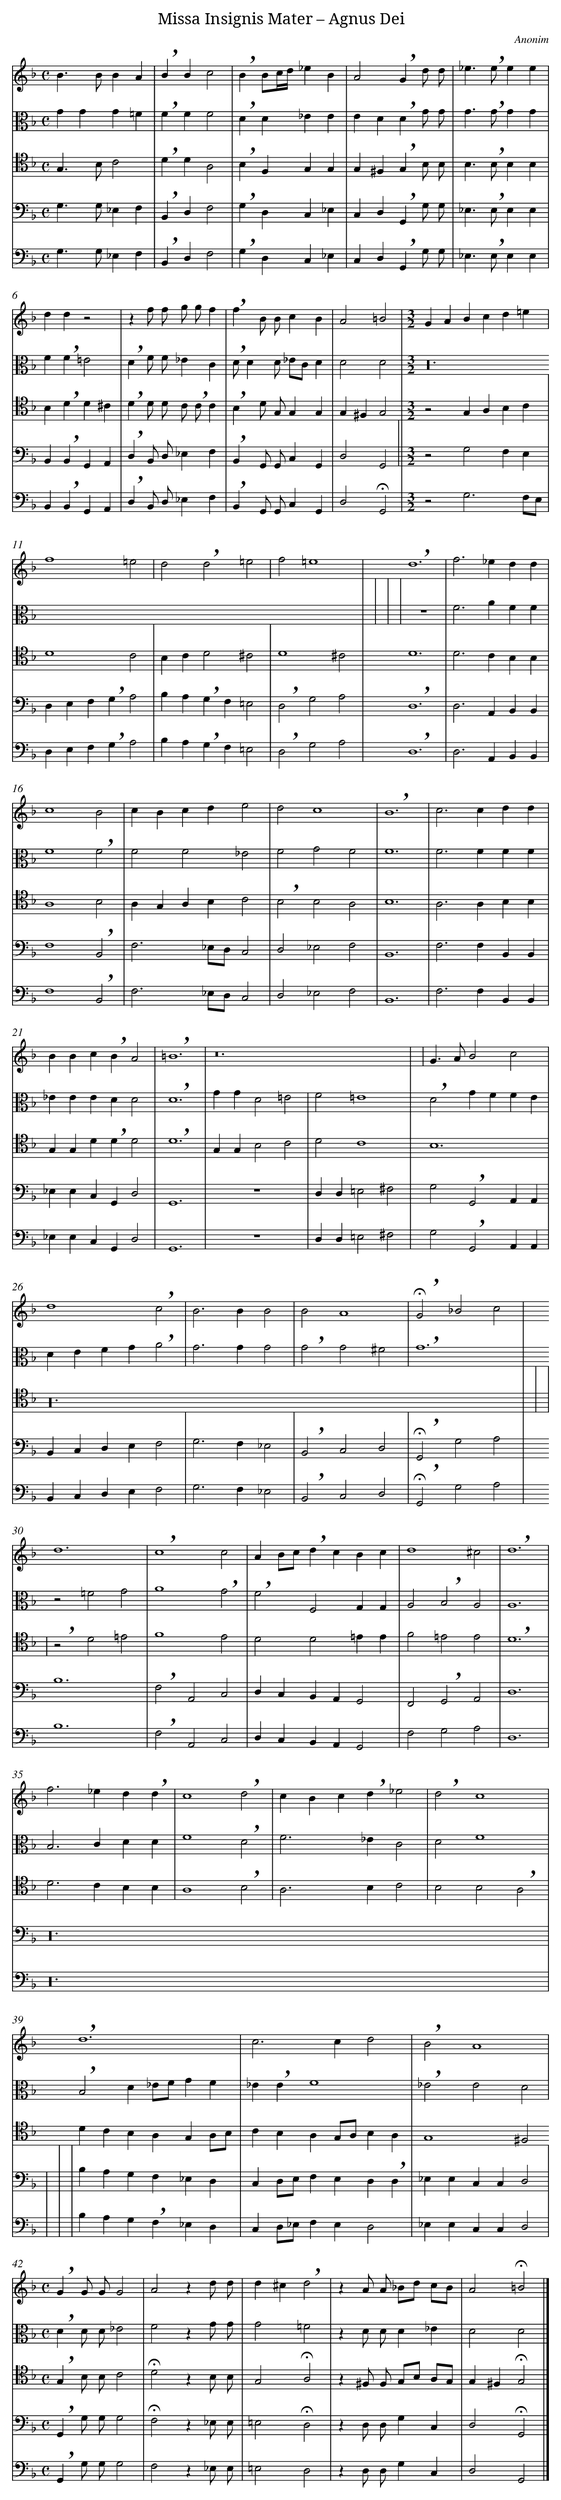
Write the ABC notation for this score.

X:1
T: Missa Insignis Mater – Agnus Dei
C: Anonim
L: 1/4
M: C
V: 1
V: 2 clef=alto
V: 3 clef=tenor
V: 4 clef=bass
V: 5 clef=bass
K: F
[V:1] B>BBA |
[V:2] GGG=F |
[V:3] G,>B,C2 |
[V:4] G,>G,_E,F, |
[V:5] G,>G,_E,F, |
[V:1] !breath!BBc2 |
[V:2] !breath!FFF2 |
[V:3] !breath!DDA,2 |
[V:4] !breath!B,,D,F,2 |
[V:5] !breath!B,,D,F,2 |
[V:1] !breath!BB/c//d// [|]
[V:2] !breath!DD [|]
[V:3] !breath!B,F, [|]
[V:4] !breath!G,D, [|]
[V:5] !breath!G,D, [|]
[V:1] _eB [I:setbarnb 4]|
[V:2] _EE |
[V:3] G,G, |
[V:4] C,_E, |
[V:5] C,_E, |
[V:1] A2!breath!Gd/ d/ |
[V:2] ED!breath!DG/ G/ |
[V:3] G,^F,!breath!G,B,/ B,/ |
[V:4] C,D,!breath!G,,G,/ G,/ |
[V:5] C,D,!breath!G,,G,/ G,/ |
[V:1] _e>!breath!eee |
[V:2] G>!breath!GGG |
[V:3] B,>!breath!B,B,B, |
[V:4] _E,>!breath!E,E,E, |
[V:5] _E,>!breath!E,E,E, |
[V:1] ddz2 |
[V:2] F!breath!F=E2 |
[V:3] B,!breath!DD^C |
[V:4] B,,!breath!B,,G,,A,, |
[V:5] B,,!breath!B,,G,,A,, |
[V:1] zf/ f/ [|]
[V:2] !breath!DF/ F/ [|]
[V:3] !breath!DD/ D/ [|]
[V:4] !breath!D,B,,/ D,/ [|]
[V:5] !breath!D,B,,/ D,/ [|]
[V:1] g/ g/f [I:setbarnb 8]|
[V:2] _EC |
[V:3] C/ !breath!C/C |
[V:4] _E,F, |
[V:5] _E,F, |
[V:1] !breath!fB/ B/cB |
[V:2] !breath!D/DD/ _E/C/D |
[V:3] !breath!B,D/ G,/G,G, |
[V:4] !breath!B,,G,,/ G,,/C,G,, |
[V:5] !breath!B,,G,,/ G,,/C,G,, |
[V:1] A2=B2 |
[V:2] D2D2 |
[V:3] G,^F,G,2 |
[V:4] D,2G,,2 ||
[V:5] D,2!fermata!G,,2 |
[V:1] [M:3/2]GABcd=e |
[V:2] [M:3/2]z24 |
[V:3] [M:3/2]z2G,A,B,C |
[V:4] [M:3/2]z2G,2F,E, |
[V:5] [M:3/2]z2G,3F,/E,/ |
[V:1] f4=e2 |
[V:2]  |
[V:3] D4C2 |
[V:4] D,E,F,!breath!G,A,2 |
[V:5] D,E,F,!breath!G,A,2 |
[V:1] d2!breath!d2=e2 |
[V:2]  |
[V:3] B,CD2^C2 |
[V:4] B,A,!breath!G,F,=E,2 |
[V:5] B,A,!breath!G,F,=E,2 |
[V:1] f2=e4 |
[V:2]  |
[V:3] D4^C2 |
[V:4] !breath!D,2G,2A,2 |
[V:5] !breath!D,2G,2A,2 |
[V:1] !breath!d6 |
[V:2] z6 |
[V:3] D6 |
[V:4] !breath!D,6 |
[V:5] !breath!D,6 |
[V:1] f2>_e2dd |
[V:2] F2>A2FF |
[V:3] D2>C2B,B, |
[V:4] D,2>A,,2B,,B,, |
[V:5] D,2>A,,2B,,B,, |
[V:1] c4B2 |
[V:2] F4!breath!F2 |
[V:3] A,4B,2 |
[V:4] F,4!breath!B,,2 |
[V:5] F,4!breath!B,,2 |
[V:1] cBcde2 |
[V:2] F2F2_E2 |
[V:3] A,G,A,B,C2 |
[V:4] F,3_E,/D,/C,2 |
[V:5] F,3_E,/D,/C,2 |
[V:1] d2c4 |
[V:2] F2G2F2 |
[V:3] !breath!B,2B,2A,2 |
[V:4] D,2_E,2F,2 |
[V:5] D,2_E,2F,2 |
[V:1] !breath!B6 |
[V:2] F6 |
[V:3] B,6 |
[V:4] B,,6 |
[V:5] B,,6 |
[V:1] c2>c2dd |
[V:2] F2>F2FF |
[V:3] A,2>A,2B,B, |
[V:4] F,2>F,2B,,B,, |
[V:5] F,2>F,2B,,B,, |
[V:1] BBc!breath!BA2 |
[V:2] _EEEDD2 |
[V:3] G,G,D!breath!DD2 |
[V:4] _E,E,C,G,,D,2 |
[V:5] _E,E,C,G,,D,2 |
[V:1] !breath!=B6 |
[V:2] !breath!D6 |
[V:3] !breath!D6 |
[V:4] G,,6 |
[V:5] G,,6 |
[V:1] z12 |
[V:2] GGD2=E2 |
[V:3] G,G,B,2C2 |
[V:4] z6 |
[V:5] z6 |
[V:1]  |
[V:2] F2=E4 |
[V:3] D2C4 |
[V:4] D,D,=E,2^F,2 |
[V:5] D,D,=E,2^F,2 |
[V:1] G>AB2c2 |
[V:2] !breath!D2GFFE |
[V:3] B,6 |
[V:4] G,2!breath!G,,2A,,A,, |
[V:5] G,2!breath!G,,2A,,A,, |
[V:1] d4!breath!c2 |
[V:2] DEFG!breath!A2 |
[V:3] z24 |
[V:4] B,,C,D,E,F,2 |
[V:5] B,,C,D,E,F,2 |
[V:1] B2>B2B2 |
[V:2] G2>G2G2 |
[V:3]  |
[V:4] G,2>F,2_E,2 |
[V:5] G,2>F,2_E,2 |
[V:1] B2A4 |
[V:2] !breath!G2G2^F2 |
[V:3]  |
[V:4] !breath!B,,2C,2D,2 |
[V:5] !breath!B,,2C,2D,2 |
[V:1] !fermata!!breath!G2_B2c2 |
[V:2] !breath!G6 |
[V:3]  |
[V:4] !fermata!!breath!G,,2G,2A,2 |
[V:5] !fermata!!breath!G,,2G,2A,2 |
[V:1] d6 |
[V:2] z2=F2G2 |
[V:3] !breath!z2D2=E2 |
[V:4] B,6 |
[V:5] B,6 |
[V:1] !breath!c4c2 |
[V:2] A4!breath!G2 |
[V:3] F4E2 |
[V:4] !breath!F,2A,,2C,2 |
[V:5] !breath!F,2A,,2C,2 |
[V:1] AB/c/!breath!dcBc |
[V:2] !breath!F2F,2G,G, |
[V:3] D2D2=EE |
[V:4] D,C,B,,A,,G,,2 |
[V:5] D,C,B,,A,,G,,2 |
[V:1] d4^c2 |
[V:2] A,2!breath!B,2A,2 |
[V:3] F2=E2E2 |
[V:4] F,,2!breath!G,,2A,,2 |
[V:5] F,2G,2A,2 |
[V:1] !breath!d6 |
[V:2] A,6 |
[V:3] !breath!D6 |
[V:4] D,6 |
[V:5] D,6 |
[V:1] f2>_e2d!breath!d |
[V:2] B,2>C2DD |
[V:3] D2>C2B,B, |
[V:4] z24 |
[V:5] z24 |
[V:1] c4!breath!d2 |
[V:2] F4!breath!D2 |
[V:3] A,4!breath!B,2 |
[V:4]  |
[V:5]  |
[V:1] cBc!breath!d_e2 |
[V:2] F2>_E2C2 |
[V:3] A,2>B,2C2 |
[V:4]  |
[V:5]  |
[V:1] !breath!d2c4 |
[V:2] D2F4 |
[V:3] B,2B,2!breath!A,2 |
[V:4]  |
[V:5]  |
[V:1] !breath!d6 |
[V:2] !breath!B,2D_E/F/GF |
[V:3] DCB,A,G,A,/B,/ |
[V:4] B,A,G,F,_E,D, |
[V:5] B,A,G,!breath!F,_E,D, |
[V:1] c2>c2d2 |
[V:2] _E!breath!EF4 |
[V:3] CB,A,G,/A,/B,A, |
[V:4] C,D,/E,/F,E,D,!breath!D, |
[V:5] C,D,/_E,/F,E,D,2 |
[V:1] !breath!B2A4 |
[V:2] !breath!_E2E2D2 |
[V:3] G,4^F,2 [|]
[V:4] _E,E,C,C,D,2 |
[V:5] _E,E,C,C,D,2 |
[V:1] [M:C]!breath!GG/ G/G2 |
[V:2] [M:C]!breath!DD/ D/_E2 |
[V:3] [M:C]!breath!G,B,/ B,/C2 |
[V:4] [M:C]!breath!G,,G,/ G,/G,2 |
[V:5] [M:C]!breath!G,,G,/ G,/G,2 |
[V:1] A2zd/ d/ |
[V:2] F2zG/ G/ |
[V:3] !fermata!D2zB,/ B,/ |
[V:4] !fermata!F,2z_E,/ E,/ |
[V:5] F,2z_E,/ E,/ |
[V:1] d^c!breath!d2 |
[V:2] G2=F2 |
[V:3] G,2!fermata!A,2 |
[V:4] =E,2!fermata!D,2 |
[V:5] =E,2D,2 |
[V:1] zA/ A/ _B/d/ c/B/ |
[V:2] zD/ D/D_E |
[V:3] z^F,/ F,/ G,/B,/ A,/G,/ |
[V:4] zD,/ D,/G,C, |
[V:5] zD,/ D,/G,C, |
[V:1] A2!fermata!=B2 |]
[V:2] D2D2 |]
[V:3] G,^F,!fermata!G,2 |]
[V:4] D,2!fermata!G,,2 |]
[V:5] D,2G,,2 |]
